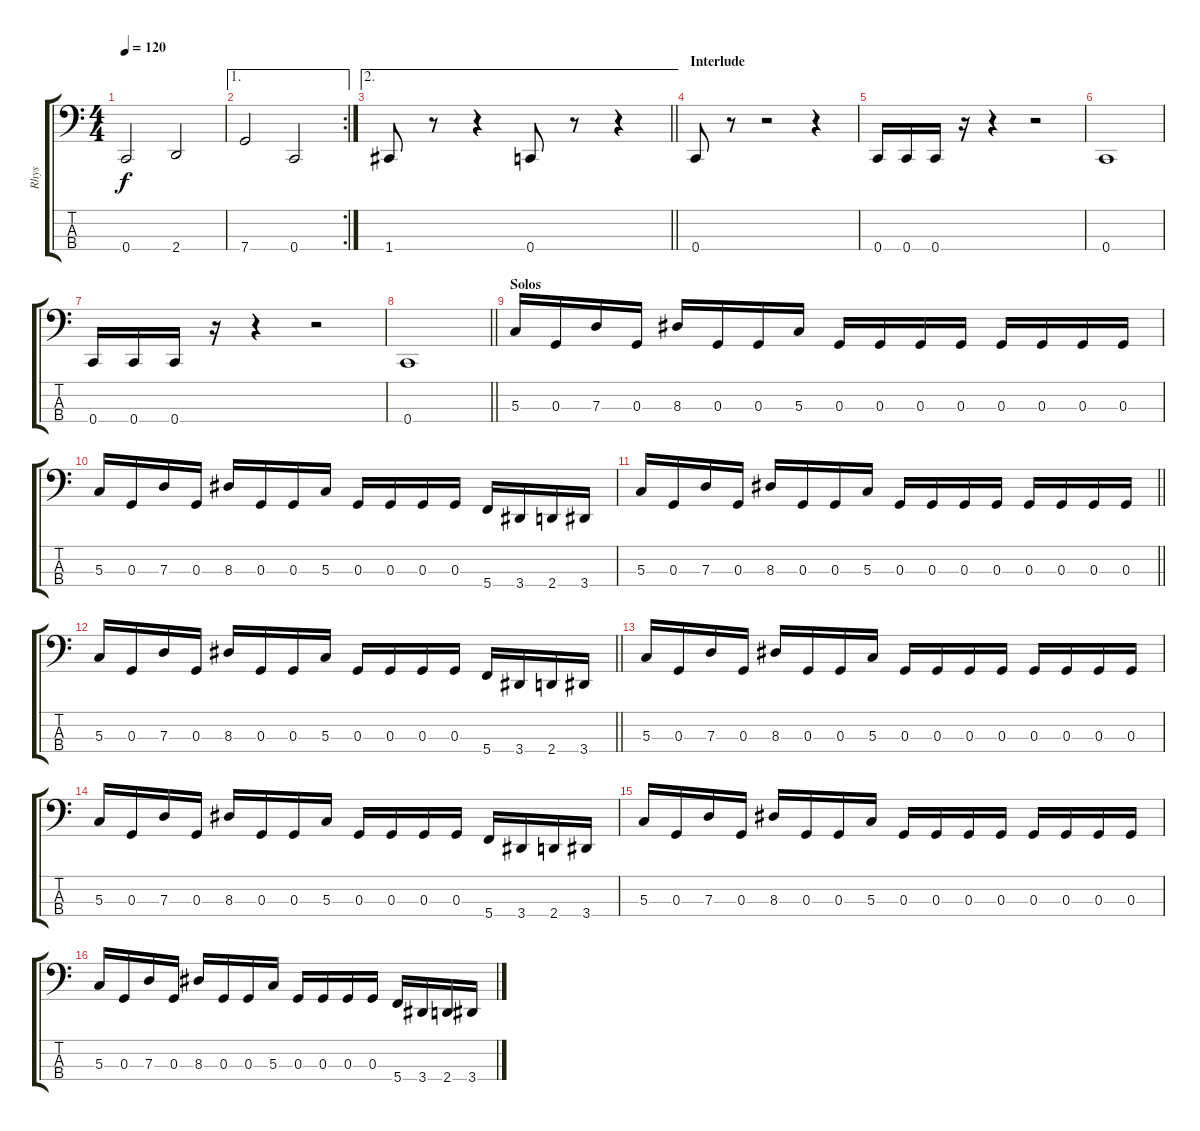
\track ("Rhys" "Rhys") {instrument electricbasspick}
\staff {score tabs}
\tuning (F2 C2 G1 C1) {hide}
\ts (4 4)
\tempo 120
\clef f4
\ks c
0.4.2{dy f} 2.4.2 |
\ae 1
\rc 2
7.4.2 0.4.2 |
\ae 2
\barLineRight lightlight
1.4.8 r.8 r.4 0.4.8 r.8 r.4 |
\section ("" "Interlude")
0.4.8 r.8 r.2 r.4 |
0.4.16 0.4.16 0.4.16 r.16 r.4 r.2 |
0.4.1 |
0.4.16 0.4.16 0.4.16 r.16 r.4 r.2 |
\barLineRight lightlight
0.4.1 |
\section ("" "Solos")
5.3.16 0.3.16 7.3.16 0.3.16 8.3.16 0.3.16 0.3.16 5.3.16 0.3.16 0.3.16 0.3.16 0.3.16 0.3.16 0.3.16 0.3.16 0.3.16 |
5.3.16 0.3.16 7.3.16 0.3.16 8.3.16 0.3.16 0.3.16 5.3.16 0.3.16 0.3.16 0.3.16 0.3.16 5.4.16 3.4.16 2.4.16 3.4.16 |
\barLineRight lightlight
5.3.16 0.3.16 7.3.16 0.3.16 8.3.16 0.3.16 0.3.16 5.3.16 0.3.16 0.3.16 0.3.16 0.3.16 0.3.16 0.3.16 0.3.16 0.3.16 |
\section ("" "")
\barLineRight lightlight
5.3.16 0.3.16 7.3.16 0.3.16 8.3.16 0.3.16 0.3.16 5.3.16 0.3.16 0.3.16 0.3.16 0.3.16 5.4.16 3.4.16 2.4.16 3.4.16 |
\section ("" "")
5.3.16 0.3.16 7.3.16 0.3.16 8.3.16 0.3.16 0.3.16 5.3.16 0.3.16 0.3.16 0.3.16 0.3.16 0.3.16 0.3.16 0.3.16 0.3.16 |
5.3.16 0.3.16 7.3.16 0.3.16 8.3.16 0.3.16 0.3.16 5.3.16 0.3.16 0.3.16 0.3.16 0.3.16 5.4.16 3.4.16 2.4.16 3.4.16 |
5.3.16 0.3.16 7.3.16 0.3.16 8.3.16 0.3.16 0.3.16 5.3.16 0.3.16 0.3.16 0.3.16 0.3.16 0.3.16 0.3.16 0.3.16 0.3.16 |
5.3.16 0.3.16 7.3.16 0.3.16 8.3.16 0.3.16 0.3.16 5.3.16 0.3.16 0.3.16 0.3.16 0.3.16 5.4.16 3.4.16 2.4.16 3.4.16
